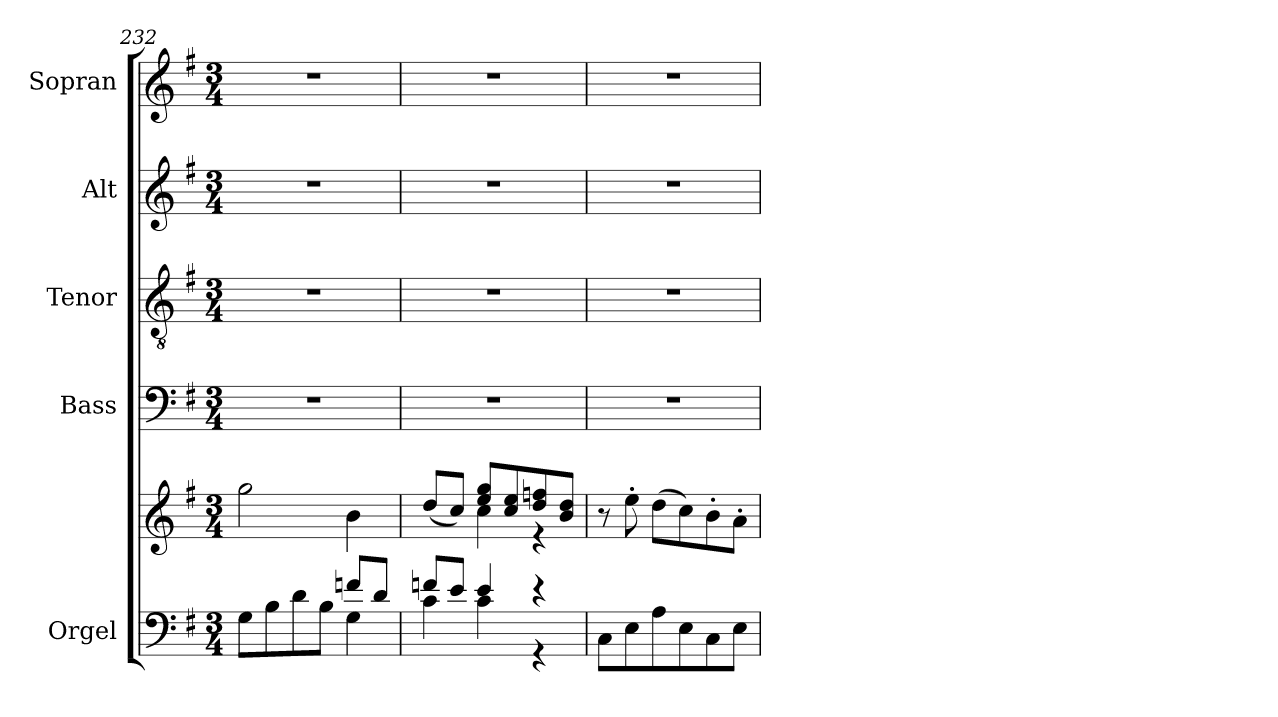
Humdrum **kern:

**kern	**kern	**kern	**kern	**kern	**kern
*part5	*part5	*part4	*part3	*part2	*part1
*staff6	*staff5	*staff4	*staff3	*staff2	*staff1
*I"Orgel	*	*I"Bass	*I"Tenor	*I"Alt	*I"Sopran
*	*	*I'B.	*I'T.	*I'A.	*I'S.
*clefF4	*clefG2	*clefF4	*clefGv2	*clefG2	*clefG2
*k[f#]	*k[f#]	*k[f#]	*k[f#]	*k[f#]	*k[f#]
*G:	*G:	*G:	*G:	*G:	*G:
*M3/4	*M3/4	*M3/4	*M3/4	*M3/4	*M3/4
=232	=232	=232	=232	=232	=232
*^	*	*	*	*	*
8G\L	2ryy	2gg\	2.r	2.r	2.r	2.r
8B\	.	.	.	.	.	.
8d\	.	.	.	.	.	.
8B\J	.	.	.	.	.	.
8fn/L	4G\	4b\	.	.	.	.
8d/J	.	.	.	.	.	.
=233	=233	=233	=233	=233	=233	=233
*	*	*^	*	*	*	*
8fn/L	4c\	(<8dd/L	4ryy	2.r	2.r	2.r	2.r
8e/J	.	8cc/J)	.	.	.	.	.
4e/	4c\	4cc\	8ee!/ 8gg!/L	.	.	.	.
.	.	.	8cc/ 8ee/	.	.	.	.
4r	4r	4re	8dd/ 8ffn/	.	.	.	.
.	.	.	8b/ 8dd/J	.	.	.	.
*v	*v	*	*	*	*	*	*
*	*v	*v	*	*	*	*
=234	=234	=234	=234	=234	=234
8C\L	8r	2.r	2.r	2.r	2.r
8E\	8ee'>\	.	.	.	.
8A\	(>8dd\L	.	.	.	.
8E\	8cc\)	.	.	.	.
8C\	8b'>\	.	.	.	.
8E\J	8a'>\J	.	.	.	.
=	=	=	=	=	=
*-	*-	*-	*-	*-	*-
